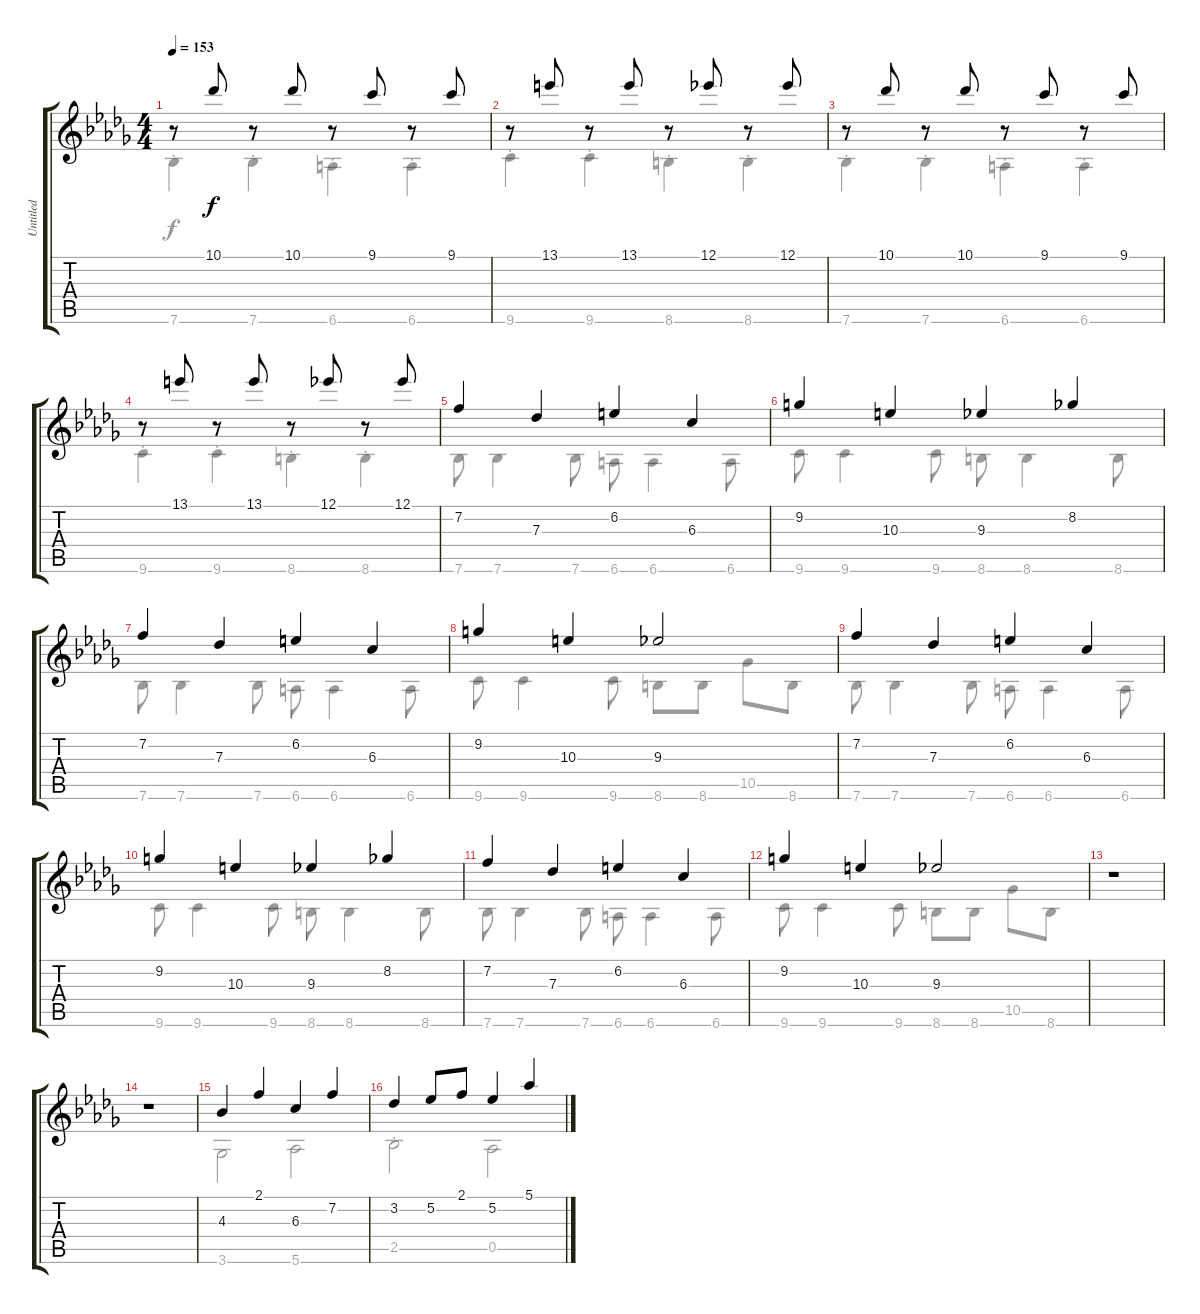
\track ("Untitled" "Untitled") {instrument acousticguitarnylon}
\staff {score tabs}
\tuning (Eb4 Bb3 Gb3 Db3 Ab2 Eb2) {hide}
\voice
\ts (4 4)
\tempo 153
\clef g2
\ks db
r.8{dy f} 10.1.8 r.8 10.1.8 r.8 9.1.8 r.8 9.1.8 |
r.8 13.1.8 r.8 13.1.8 r.8 12.1.8 r.8 12.1.8 |
r.8 10.1.8 r.8 10.1.8 r.8 9.1.8 r.8 9.1.8 |
r.8 13.1.8 r.8 13.1.8 r.8 12.1.8 r.8 12.1.8 |
7.2.4 7.3.4 6.2.4 6.3.4 |
9.2.4 10.3.4 9.3.4 8.2.4 |
7.2.4 7.3.4 6.2.4 6.3.4 |
9.2.4 10.3.4 9.3.2 |
7.2.4 7.3.4 6.2.4 6.3.4 |
9.2.4 10.3.4 9.3.4 8.2.4 |
7.2.4 7.3.4 6.2.4 6.3.4 |
9.2.4 10.3.4 9.3.2 |
r.1 |
r.1 |
4.3.4 2.1.4 6.3.4 7.2.4 |
3.2.4 5.2.8 2.1.8 5.2.4 5.1.4
\voice
\clef g2
\ottava regular
\simile none
\ks db
7.6{st}.4{dy f} 7.6{st}.4 6.6{st}.4 6.6{st}.4 |
9.6{st}.4 9.6{st}.4 8.6{st}.4 8.6{st}.4 |
7.6{st}.4 7.6{st}.4 6.6{st}.4 6.6{st}.4 |
9.6{st}.4 9.6{st}.4 8.6{st}.4 8.6{st}.4 |
7.6.8 7.6.4 7.6.8 6.6.8 6.6.4 6.6.8 |
9.6.8 9.6.4 9.6.8 8.6.8 8.6.4 8.6.8 |
7.6.8 7.6.4 7.6.8 6.6.8 6.6.4 6.6.8 |
9.6.8 9.6.4 9.6.8 8.6.8 8.6.8 10.5.8 8.6.8 |
7.6.8 7.6.4 7.6.8 6.6.8 6.6.4 6.6.8 |
9.6.8 9.6.4 9.6.8 8.6.8 8.6.4 8.6.8 |
7.6.8 7.6.4 7.6.8 6.6.8 6.6.4 6.6.8 |
9.6.8 9.6.4 9.6.8 8.6.8 8.6.8 10.5.8 8.6.8 |
|
|
3.6.2 5.6.2 |
2.5{st}.2 0.5.2
